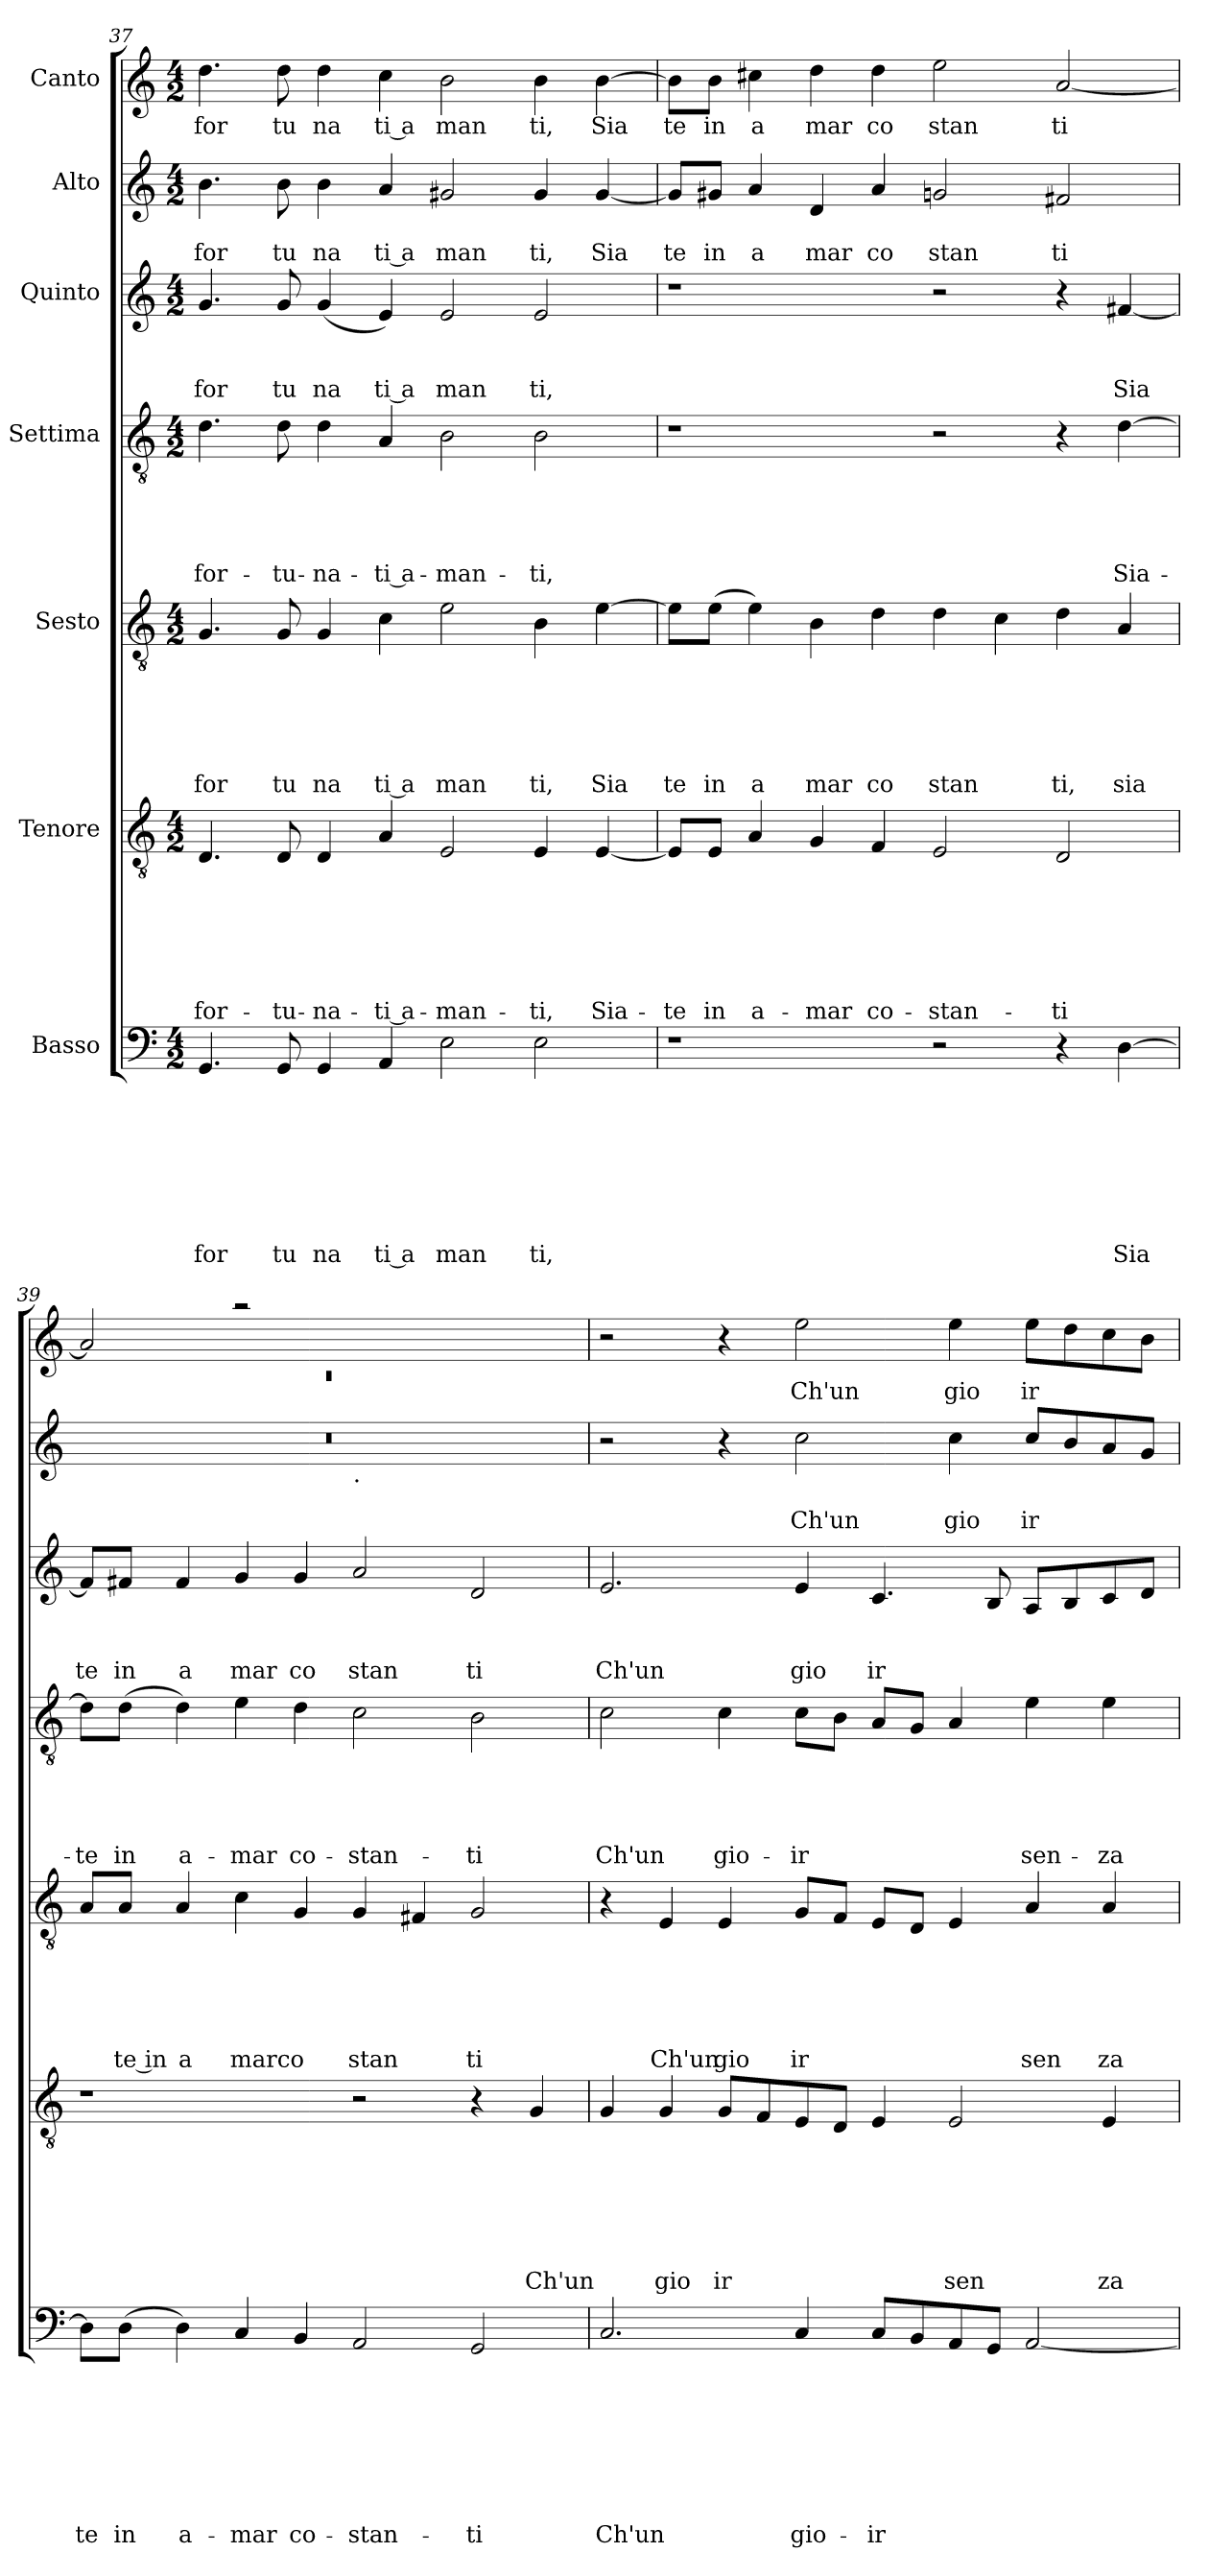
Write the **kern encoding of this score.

**kern	**text	**text	**text	**text	**text	**text	**text	**text	**kern	**text	**text	**text	**text	**text	**text	**text	**kern	**text	**text	**text	**text	**text	**text	**kern	**text	**text	**text	**text	**text	**kern	**text	**text	**text	**kern	**text	**text	**kern	**text
*part7	*part7	*part7	*part7	*part7	*part7	*part7	*part7	*part7	*part6	*part6	*part6	*part6	*part6	*part6	*part6	*part6	*part5	*part5	*part5	*part5	*part5	*part5	*part5	*part4	*part4	*part4	*part4	*part4	*part4	*part3	*part3	*part3	*part3	*part2	*part2	*part2	*part1	*part1
*staff7	*staff7	*staff7	*staff7	*staff7	*staff7	*staff7	*staff7	*staff7	*staff6	*staff6	*staff6	*staff6	*staff6	*staff6	*staff6	*staff6	*staff5	*staff5	*staff5	*staff5	*staff5	*staff5	*staff5	*staff4	*staff4	*staff4	*staff4	*staff4	*staff4	*staff3	*staff3	*staff3	*staff3	*staff2	*staff2	*staff2	*staff1	*staff1
*I"Basso	*	*	*	*	*	*	*	*	*I"Tenore	*	*	*	*	*	*	*	*I"Sesto	*	*	*	*	*	*	*I"Settima	*	*	*	*	*	*I"Quinto	*	*	*	*I"Alto	*	*	*I"Canto	*
*clefF4	*	*	*	*	*	*	*	*	*clefGv2	*	*	*	*	*	*	*	*clefGv2	*	*	*	*	*	*	*clefGv2	*	*	*	*	*	*clefG2	*	*	*	*clefG2	*	*	*clefG2	*
*k[]	*	*	*	*	*	*	*	*	*k[]	*	*	*	*	*	*	*	*k[]	*	*	*	*	*	*	*k[]	*	*	*	*	*	*k[]	*	*	*	*k[]	*	*	*k[]	*
*C:	*	*	*	*	*	*	*	*	*C:	*	*	*	*	*	*	*	*C:	*	*	*	*	*	*	*C:	*	*	*	*	*	*C:	*	*	*	*C:	*	*	*C:	*
*M4/2	*	*	*	*	*	*	*	*	*M4/2	*	*	*	*	*	*	*	*M4/2	*	*	*	*	*	*	*M4/2	*	*	*	*	*	*M4/2	*	*	*	*M4/2	*	*	*M4/2	*
=37	=37	=37	=37	=37	=37	=37	=37	=37	=37	=37	=37	=37	=37	=37	=37	=37	=37	=37	=37	=37	=37	=37	=37	=37	=37	=37	=37	=37	=37	=37	=37	=37	=37	=37	=37	=37	=37	=37
!	!	!	!	!	!	!	!	!LO:LY:b	!	!	!	!	!	!	!	!LO:LY:b	!	!	!	!	!	!	!LO:LY:b	!	!	!	!	!	!LO:LY:b	!	!	!	!LO:LY:b	!	!	!LO:LY:b	!	!LO:LY:b
4.GG/	.	.	.	.	.	.	.	for	4.D/	.	.	.	.	.	.	for-	4.G/	.	.	.	.	.	for	4.d\	.	.	.	.	for-	4.g/	.	.	for	4.b\	.	for	4.dd\	for
!	!	!	!	!	!	!	!	!LO:LY:b	!	!	!	!	!	!	!	!LO:LY:b	!	!	!	!	!	!	!LO:LY:b	!	!	!	!	!	!LO:LY:b	!	!	!	!LO:LY:b	!	!	!LO:LY:b	!	!LO:LY:b
8GG/	.	.	.	.	.	.	.	tu	8D/	.	.	.	.	.	.	-tu-	8G/	.	.	.	.	.	tu	8d\	.	.	.	.	-tu-	8g/	.	.	tu	8b\	.	tu	8dd\	tu
!	!	!	!	!	!	!	!	!LO:LY:b	!	!	!	!	!	!	!	!LO:LY:b	!	!	!	!	!	!	!LO:LY:b	!	!	!	!	!	!LO:LY:b	!	!	!	!LO:LY:b	!	!	!LO:LY:b	!	!LO:LY:b
4GG/	.	.	.	.	.	.	.	na	4D/	.	.	.	.	.	.	-na-	4G/	.	.	.	.	.	na	4d\	.	.	.	.	-na-	(4g/	.	.	na	4b\	.	na	4dd\	na
!	!	!	!	!	!	!	!	!LO:LY:b:rj	!	!	!	!	!	!	!	!LO:LY:b:rj	!	!	!	!	!	!	!LO:LY:b:rj	!	!	!	!	!	!LO:LY:b:rj	!	!	!	!LO:LY:b:rj	!	!	!LO:LY:b:rj	!	!LO:LY:b:rj
4AA/	.	.	.	.	.	.	.	ti a	4A/	.	.	.	.	.	.	-ti a-	4c\	.	.	.	.	.	ti a	4A/	.	.	.	.	-ti a-	4e/)	.	.	ti a	4a/	.	ti a	4cc\	ti a
!	!	!	!	!	!	!	!	!LO:LY:b	!	!	!	!	!	!	!	!LO:LY:b	!	!	!	!	!	!	!LO:LY:b	!	!	!	!	!	!LO:LY:b	!	!	!	!LO:LY:b	!	!	!LO:LY:b	!	!LO:LY:b
2E\	.	.	.	.	.	.	.	man	2E/	.	.	.	.	.	.	-man-	2e\	.	.	.	.	.	man	2B\	.	.	.	.	-man-	2e/	.	.	man	2g#X/	.	man	2b\	man
!	!	!	!	!	!	!	!	!LO:LY:b	!	!	!	!	!	!	!	!LO:LY:b	!	!	!	!	!	!	!LO:LY:b	!	!	!	!	!	!LO:LY:b	!	!	!	!LO:LY:b	!	!	!LO:LY:b	!	!LO:LY:b
2E\	.	.	.	.	.	.	.	ti,	4E/	.	.	.	.	.	.	-ti,	4B\	.	.	.	.	.	ti,	2B\	.	.	.	.	-ti,	2e/	.	.	ti,	4g#/	.	ti,	4b\	ti,
!	!	!	!	!	!	!	!	!	!	!	!	!	!	!	!	!LO:LY:b	!	!	!	!	!	!	!LO:LY:b	!	!	!	!	!	!	!	!	!	!	!	!	!LO:LY:b	!	!LO:LY:b
.	.	.	.	.	.	.	.	.	[<4E/	.	.	.	.	.	.	Sia-	[>4e\	.	.	.	.	.	Sia	.	.	.	.	.	.	.	.	.	.	[<4g#/	.	Sia	[>4b\	Sia
=38	=38	=38	=38	=38	=38	=38	=38	=38	=38	=38	=38	=38	=38	=38	=38	=38	=38	=38	=38	=38	=38	=38	=38	=38	=38	=38	=38	=38	=38	=38	=38	=38	=38	=38	=38	=38	=38	=38
!	!	!	!	!	!	!	!	!	!	!	!	!	!	!	!	!LO:LY:b	!	!	!	!	!	!	!LO:LY:b	!	!	!	!	!	!	!	!	!	!	!	!	!LO:LY:b	!	!LO:LY:b
1r	.	.	.	.	.	.	.	.	8E/L]	.	.	.	.	.	.	-te	8e\L]	.	.	.	.	.	te	1r	.	.	.	.	.	1r	.	.	.	8g#/L]	.	te	8b\L]	te
!	!	!	!	!	!	!	!	!	!	!	!	!	!	!	!	!LO:LY:b	!	!	!	!	!	!	!LO:LY:b	!	!	!	!	!	!	!	!	!	!	!	!	!LO:LY:b	!	!LO:LY:b
.	.	.	.	.	.	.	.	.	8E/J	.	.	.	.	.	.	in	(<8e\J	.	.	.	.	.	in	.	.	.	.	.	.	.	.	.	.	8g#X/J	.	in	8b\J	in
!	!	!	!	!	!	!	!	!	!	!	!	!	!	!	!	!LO:LY:b	!	!	!	!	!	!	!LO:LY:b	!	!	!	!	!	!	!	!	!	!	!	!	!LO:LY:b	!	!LO:LY:b
.	.	.	.	.	.	.	.	.	4A/	.	.	.	.	.	.	a-	4e\)	.	.	.	.	.	a	.	.	.	.	.	.	.	.	.	.	4a/	.	a	4cc#X\	a
!	!	!	!	!	!	!	!	!	!	!	!	!	!	!	!	!LO:LY:b	!	!	!	!	!	!	!LO:LY:b	!	!	!	!	!	!	!	!	!	!	!	!	!LO:LY:b	!	!LO:LY:b
.	.	.	.	.	.	.	.	.	4G/	.	.	.	.	.	.	-mar	4B\	.	.	.	.	.	mar	.	.	.	.	.	.	.	.	.	.	4d/	.	mar	4dd\	mar
!	!	!	!	!	!	!	!	!	!	!	!	!	!	!	!	!LO:LY:b	!	!	!	!	!	!	!LO:LY:b	!	!	!	!	!	!	!	!	!	!	!	!	!LO:LY:b	!	!LO:LY:b
.	.	.	.	.	.	.	.	.	4F/	.	.	.	.	.	.	co-	4d\	.	.	.	.	.	co	.	.	.	.	.	.	.	.	.	.	4a/	.	co	4dd\	co
!	!	!	!	!	!	!	!	!	!	!	!	!	!	!	!	!LO:LY:b	!	!	!	!	!	!	!LO:LY:b	!	!	!	!	!	!	!	!	!	!	!	!	!LO:LY:b	!	!LO:LY:b
2r	.	.	.	.	.	.	.	.	2E/	.	.	.	.	.	.	-stan-	4d\	.	.	.	.	.	stan	2r	.	.	.	.	.	2r	.	.	.	2gn/	.	stan	2ee\	stan
.	.	.	.	.	.	.	.	.	.	.	.	.	.	.	.	.	4c\	.	.	.	.	.	.	.	.	.	.	.	.	.	.	.	.	.	.	.	.	.
!	!	!	!	!	!	!	!	!	!	!	!	!	!	!	!	!LO:LY:b	!	!	!	!	!	!	!LO:LY:b	!	!	!	!	!	!	!	!	!	!	!	!	!LO:LY:b	!	!LO:LY:b
4r	.	.	.	.	.	.	.	.	2D/	.	.	.	.	.	.	-ti	4d\	.	.	.	.	.	ti,	4r	.	.	.	.	.	4r	.	.	.	2f#X/	.	ti	[>2a/	ti
!	!	!	!	!	!	!	!	!LO:LY:b	!	!	!	!	!	!	!	!	!	!	!	!	!	!	!LO:LY:b	!	!	!	!	!	!LO:LY:b	!	!	!	!LO:LY:b	!	!	!	!	!
[>4D\	.	.	.	.	.	.	.	Sia	.	.	.	.	.	.	.	.	4A/	.	.	.	.	.	sia	[>4d\	.	.	.	.	Sia-	[>4f#X/	.	.	Sia	.	.	.	.	.
!!LO:PB:g=z
=39	=39	=39	=39	=39	=39	=39	=39	=39	=39	=39	=39	=39	=39	=39	=39	=39	=39	=39	=39	=39	=39	=39	=39	=39	=39	=39	=39	=39	=39	=39	=39	=39	=39	=39	=39	=39	=39	=39
*	*	*	*	*	*	*	*	*	*	*	*	*	*	*	*	*	*	*	*	*	*	*	*	*	*	*	*	*	*	*	*	*	*	*	*	*	*^	*
!	!	!	!	!	!	!	!	!LO:LY:b	!	!	!	!	!	!	!	!	!	!	!	!	!	!	!	!	!	!	!	!	!LO:LY:b	!	!	!	!LO:LY:b	!	!	!	!	!LO:N:vis=1	!
*	*	*	*	*	*	*	*	*	*	*	*	*	*	*	*	*	*	*	*	*	*	*	*	*	*	*	*	*	*	*	*	*	*	*^	*	*	*	*	*
8D\L]	.	.	.	.	.	.	.	te	1r	.	.	.	.	.	.	.	8A/L	.	.	.	.	.	.	8d\L]	.	.	.	.	-te	8f#/L]	.	.	te	0r	1ryy	.	.	2a/]	0rc	.
!	!	!	!	!	!	!	!	!LO:LY:b	!	!	!	!	!	!	!	!	!	!	!	!	!	!	!LO:LY:b:rj	!	!	!	!	!	!LO:LY:b	!	!	!	!LO:LY:b	!	!	!	!	!	!	!
(<8D\J	.	.	.	.	.	.	.	in	.	.	.	.	.	.	.	.	8A/J	.	.	.	.	.	te in	(<8d\J	.	.	.	.	in	8f#X/J	.	.	in	.	.	.	.	.	.	.
!	!	!	!	!	!	!	!	!LO:LY:b	!	!	!	!	!	!	!	!	!	!	!	!	!	!	!LO:LY:b	!	!	!	!	!	!LO:LY:b	!	!	!	!LO:LY:b	!	!	!	!	!	!	!
4D\)	.	.	.	.	.	.	.	a-	.	.	.	.	.	.	.	.	4A/	.	.	.	.	.	a	4d\)	.	.	.	.	a-	4f#/	.	.	a	.	.	.	.	.	.	.
!	!	!	!	!	!	!	!	!LO:LY:b	!	!	!	!	!	!	!	!	!	!	!	!	!	!	!LO:LY:b	!	!	!	!	!	!LO:LY:b	!	!	!	!LO:LY:b	!	!	!	!	!	!	!
4C/	.	.	.	.	.	.	.	-mar	.	.	.	.	.	.	.	.	4c\	.	.	.	.	.	marco	4e\	.	.	.	.	-mar	4g/	.	.	mar	.	.	.	.	2raa	.	.
!	!	!	!	!	!	!	!	!LO:LY:b	!	!	!	!	!	!	!	!	!	!	!	!	!	!	!	!	!	!	!	!	!LO:LY:b	!	!	!	!LO:LY:b	!	!	!	!	!	!	!
4BB/	.	.	.	.	.	.	.	co-	.	.	.	.	.	.	.	.	4G/	.	.	.	.	.	.	4d\	.	.	.	.	co-	4g/	.	.	co	.	.	.	.	.	.	.
!	!	!	!	!	!	!	!	!	!	!	!	!	!	!	!	!	!	!	!	!	!	!	!	!	!	!	!	!	!	!	!	!	!	!	!LO:TX:b:t=.	!	!	!	!	!
!	!	!	!	!	!	!	!	!LO:LY:b	!	!	!	!	!	!	!	!	!	!	!	!	!	!	!LO:LY:b	!	!	!	!	!	!LO:LY:b	!	!	!	!LO:LY:b	!	!	!	!	!	!	!
2AA/	.	.	.	.	.	.	.	-stan-	2r	.	.	.	.	.	.	.	4G/	.	.	.	.	.	stan	2c\	.	.	.	.	-stan-	2a/	.	.	stan	.	1ryy	.	.	1ryy	.	.
.	.	.	.	.	.	.	.	.	.	.	.	.	.	.	.	.	4F#/	.	.	.	.	.	.	.	.	.	.	.	.	.	.	.	.	.	.	.	.	.	.	.
!	!	!	!	!	!	!	!	!LO:LY:b	!	!	!	!	!	!	!	!	!	!	!	!	!	!	!LO:LY:b	!	!	!	!	!	!LO:LY:b	!	!	!	!LO:LY:b	!	!	!	!	!	!	!
2GG/	.	.	.	.	.	.	.	-ti	4r	.	.	.	.	.	.	.	2G/	.	.	.	.	.	ti	2B\	.	.	.	.	-ti	2d/	.	.	ti	.	.	.	.	.	.	.
!	!	!	!	!	!	!	!	!	!	!	!	!	!	!	!	!LO:LY:b	!	!	!	!	!	!	!	!	!	!	!	!	!	!	!	!	!	!	!	!	!	!	!	!
.	.	.	.	.	.	.	.	.	4G/	.	.	.	.	.	.	Ch'un	.	.	.	.	.	.	.	.	.	.	.	.	.	.	.	.	.	.	.	.	.	.	.	.
*	*	*	*	*	*	*	*	*	*	*	*	*	*	*	*	*	*	*	*	*	*	*	*	*	*	*	*	*	*	*	*	*	*	*	*	*	*	*v	*v	*
=40	=40	=40	=40	=40	=40	=40	=40	=40	=40	=40	=40	=40	=40	=40	=40	=40	=40	=40	=40	=40	=40	=40	=40	=40	=40	=40	=40	=40	=40	=40	=40	=40	=40	=40	=40	=40	=40	=40	=40
!	!	!	!	!	!	!	!	!LO:LY:b	!	!	!	!	!	!	!	!	!	!	!	!	!	!	!	!	!	!	!	!	!LO:LY:b	!	!	!	!LO:LY:b	!	!	!	!	!	!
*	*	*	*	*	*	*	*	*	*	*	*	*	*	*	*	*	*	*	*	*	*	*	*	*	*	*	*	*	*	*	*	*	*	*v	*v	*	*	*	*
2.C/	.	.	.	.	.	.	.	Ch'un	4G/	.	.	.	.	.	.	.	4r	.	.	.	.	.	.	2c\	.	.	.	.	Ch'un	2.e/	.	.	Ch'un	2r	.	.	2r	.
!	!	!	!	!	!	!	!	!	!	!	!	!	!	!	!	!LO:LY:b	!	!	!	!	!	!	!LO:LY:b	!	!	!	!	!	!	!	!	!	!	!	!	!	!	!
.	.	.	.	.	.	.	.	.	4G/	.	.	.	.	.	.	gio	4E/	.	.	.	.	.	Ch'un	.	.	.	.	.	.	.	.	.	.	.	.	.	.	.
!	!	!	!	!	!	!	!	!	!	!	!	!	!	!	!	!LO:LY:b	!	!	!	!	!	!	!LO:LY:b	!	!	!	!	!	!LO:LY:b	!	!	!	!	!	!	!	!	!
.	.	.	.	.	.	.	.	.	8G/L	.	.	.	.	.	.	ir	4E/	.	.	.	.	.	gio	4c\	.	.	.	.	gio-	.	.	.	.	4r	.	.	4r	.
.	.	.	.	.	.	.	.	.	8F/	.	.	.	.	.	.	.	.	.	.	.	.	.	.	.	.	.	.	.	.	.	.	.	.	.	.	.	.	.
!	!	!	!	!	!	!	!	!LO:LY:b	!	!	!	!	!	!	!	!	!	!	!	!	!	!	!LO:LY:b	!	!	!	!	!	!LO:LY:b	!	!	!	!LO:LY:b	!	!	!LO:LY:b	!	!LO:LY:b
4C/	.	.	.	.	.	.	.	gio-	8E/	.	.	.	.	.	.	.	8G/L	.	.	.	.	.	ir	8c\L	.	.	.	.	-ir	4e/	.	.	gio	2cc\	.	Ch'un	2ee\	Ch'un
.	.	.	.	.	.	.	.	.	8D/J	.	.	.	.	.	.	.	8F/J	.	.	.	.	.	.	8B\J	.	.	.	.	.	.	.	.	.	.	.	.	.	.
!	!	!	!	!	!	!	!	!LO:LY:b	!	!	!	!	!	!	!	!	!	!	!	!	!	!	!	!	!	!	!	!	!	!	!	!	!LO:LY:b	!	!	!	!	!
8C/L	.	.	.	.	.	.	.	-ir	4E/	.	.	.	.	.	.	.	8E/L	.	.	.	.	.	.	8A/L	.	.	.	.	.	4.c/	.	.	ir	.	.	.	.	.
8BB/	.	.	.	.	.	.	.	.	.	.	.	.	.	.	.	.	8D/J	.	.	.	.	.	.	8G/J	.	.	.	.	.	.	.	.	.	.	.	.	.	.
!	!	!	!	!	!	!	!	!	!	!	!	!	!	!	!	!LO:LY:b	!	!	!	!	!	!	!	!	!	!	!	!	!	!	!	!	!	!	!	!LO:LY:b	!	!LO:LY:b
8AA/	.	.	.	.	.	.	.	.	2E/	.	.	.	.	.	.	sen	4E/	.	.	.	.	.	.	4A/	.	.	.	.	.	.	.	.	.	4cc\	.	gio	4ee\	gio
8GG/J	.	.	.	.	.	.	.	.	.	.	.	.	.	.	.	.	.	.	.	.	.	.	.	.	.	.	.	.	.	8B/	.	.	.	.	.	.	.	.
!	!	!	!	!	!	!	!	!	!	!	!	!	!	!	!	!	!	!	!	!	!	!	!LO:LY:b	!	!	!	!	!	!LO:LY:b	!	!	!	!	!	!	!LO:LY:b	!	!LO:LY:b
[<2AA/	.	.	.	.	.	.	.	.	.	.	.	.	.	.	.	.	4A/	.	.	.	.	.	sen	4e\	.	.	.	.	sen-	8A/L	.	.	.	8cc/L	.	ir	8ee\L	ir
.	.	.	.	.	.	.	.	.	.	.	.	.	.	.	.	.	.	.	.	.	.	.	.	.	.	.	.	.	.	8B/	.	.	.	8b/	.	.	8dd\	.
!	!	!	!	!	!	!	!	!	!	!	!	!	!	!	!	!LO:LY:b	!	!	!	!	!	!	!LO:LY:b	!	!	!	!	!	!LO:LY:b	!	!	!	!	!	!	!	!	!
.	.	.	.	.	.	.	.	.	4E/	.	.	.	.	.	.	za	4A/	.	.	.	.	.	za	4e\	.	.	.	.	-za	8c/	.	.	.	8a/	.	.	8cc\	.
.	.	.	.	.	.	.	.	.	.	.	.	.	.	.	.	.	.	.	.	.	.	.	.	.	.	.	.	.	.	8d/J	.	.	.	8g/J	.	.	8b\J	.
=	=	=	=	=	=	=	=	=	=	=	=	=	=	=	=	=	=	=	=	=	=	=	=	=	=	=	=	=	=	=	=	=	=	=	=	=	=	=
*-	*-	*-	*-	*-	*-	*-	*-	*-	*-	*-	*-	*-	*-	*-	*-	*-	*-	*-	*-	*-	*-	*-	*-	*-	*-	*-	*-	*-	*-	*-	*-	*-	*-	*-	*-	*-	*-	*-
